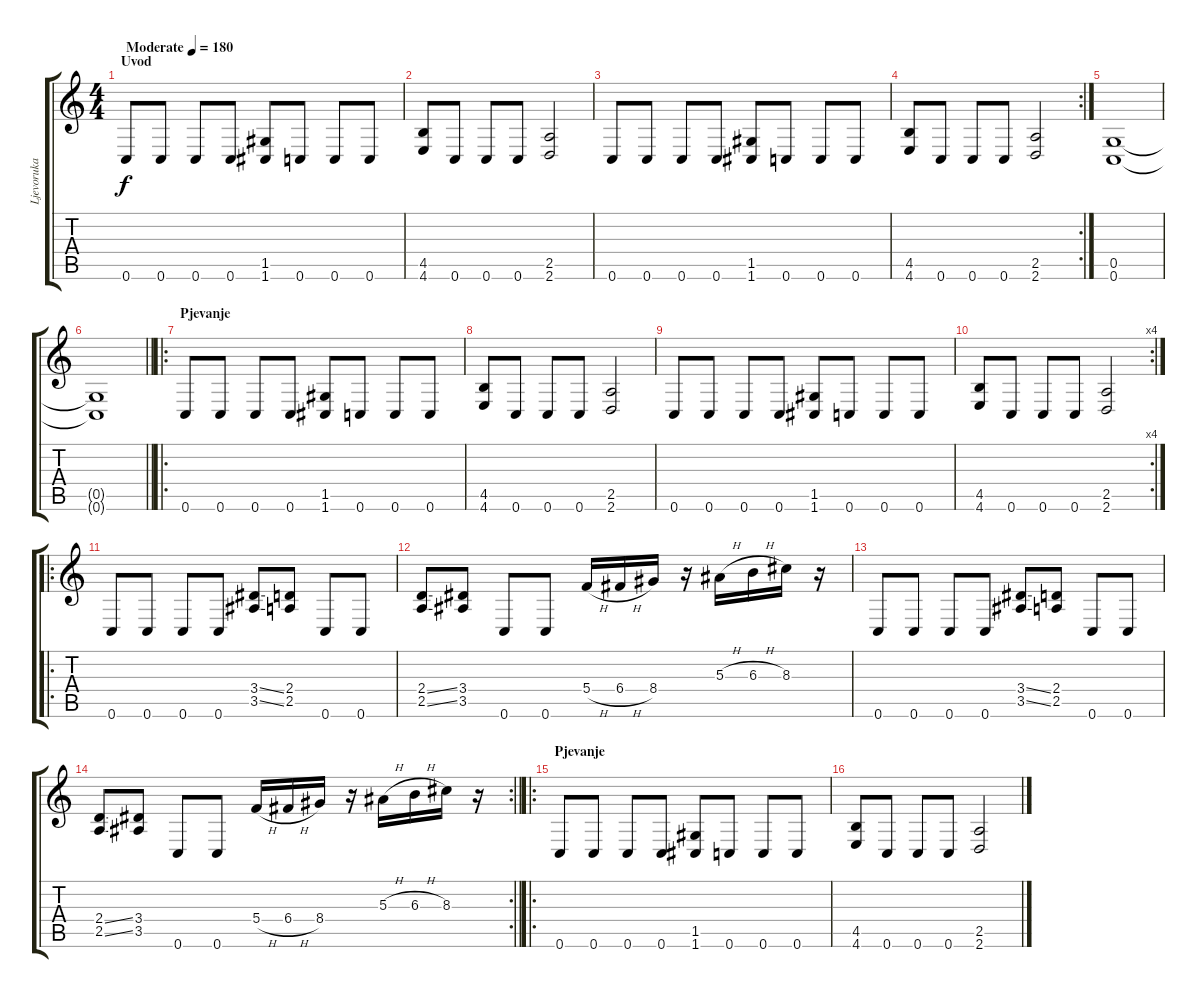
\track ("Ljevoruka Bosaka" "Ljevoruka ") {instrument distortionguitar}
\staff {score tabs}
\tuning (D4 A3 F3 C3 G2 C2) {hide}
\ts (4 4)
\section ("" "Uvod")
\tempo (180 "Moderate")
\clef g2
\ks c
0.6.8{dy f instrument distortionguitar} 0.6.8 0.6.8 0.6.8 (1.5 1.6).8 0.6.8 0.6.8 0.6.8 |
(4.5 4.6).8 0.6.8 0.6.8 0.6.8 (2.5 2.6).2 |
0.6.8 0.6.8 0.6.8 0.6.8 (1.5 1.6).8 0.6.8 0.6.8 0.6.8 |
\rc 2
(4.5 4.6).8 0.6.8 0.6.8 0.6.8 (2.5 2.6).2 |
(0.5 0.6).1 |
\barLineRight lightlight
(0.5{t} 0.6{t}).1 |
\ro
\section ("" "Pjevanje")
0.6.8 0.6.8 0.6.8 0.6.8 (1.5 1.6).8 0.6.8 0.6.8 0.6.8 |
(4.5 4.6).8 0.6.8 0.6.8 0.6.8 (2.5 2.6).2 |
0.6.8 0.6.8 0.6.8 0.6.8 (1.5 1.6).8 0.6.8 0.6.8 0.6.8 |
\rc 4
(4.5 4.6).8 0.6.8 0.6.8 0.6.8 (2.5 2.6).2 |
\ro
0.6.8 0.6.8 0.6.8 0.6.8 (3.4{ss} 3.5{ss}).8 (2.4 2.5).8 0.6.8 0.6.8 |
(2.4{ss} 2.5{ss}).8 (3.4 3.5).8 0.6.8 0.6.8 5.4{h}.16 6.4{h}.16 8.4.16 r.16 5.3{h}.16 6.3{h}.16 8.3.16 r.16 |
0.6.8 0.6.8 0.6.8 0.6.8 (3.4{ss} 3.5{ss}).8 (2.4 2.5).8 0.6.8 0.6.8 |
\rc 2
\barLineRight lightlight
(2.4{ss} 2.5{ss}).8 (3.4 3.5).8 0.6.8 0.6.8 5.4{h}.16 6.4{h}.16 8.4.16 r.16 5.3{h}.16 6.3{h}.16 8.3.16 r.16 |
\ro
\section ("" "Pjevanje")
0.6.8 0.6.8 0.6.8 0.6.8 (1.5 1.6).8 0.6.8 0.6.8 0.6.8 |
(4.5 4.6).8 0.6.8 0.6.8 0.6.8 (2.5 2.6).2
